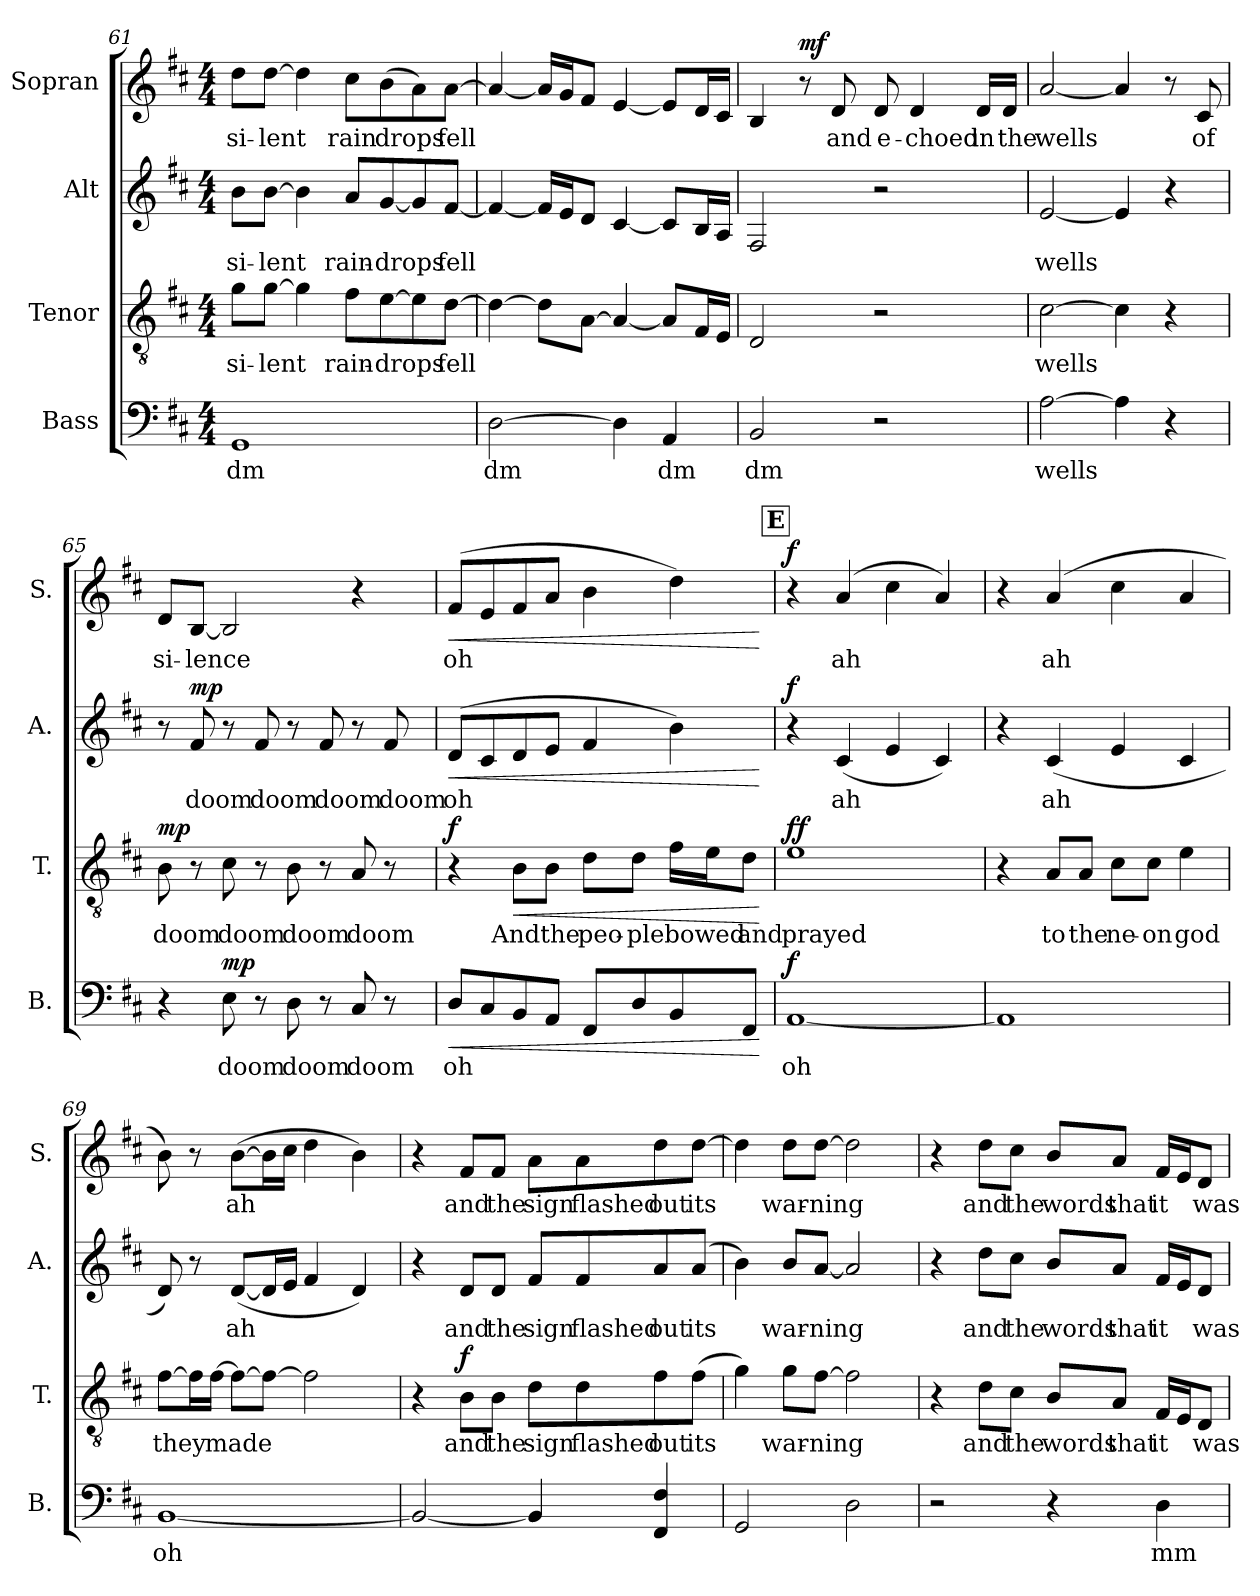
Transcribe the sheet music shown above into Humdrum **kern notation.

**kern	**text	**dynam	**kern	**text	**dynam	**kern	**text	**dynam	**kern	**text	**dynam
*part4	*part4	*part4	*part3	*part3	*part3	*part2	*part2	*part2	*part1	*part1	*part1
*staff4	*staff4	*staff4	*staff3	*staff3	*staff3	*staff2	*staff2	*staff2	*staff1	*staff1	*staff1
*I"Bass	*	*	*I"Tenor	*	*	*I"Alt	*	*	*I"Sopran	*	*
*I'B.	*	*	*I'T.	*	*	*I'A.	*	*	*I'S.	*	*
*clefF4	*	*	*clefGv2	*	*	*clefG2	*	*	*clefG2	*	*
*k[f#c#]	*	*	*k[f#c#]	*	*	*k[f#c#]	*	*	*k[f#c#]	*	*
*M4/4	*	*	*M4/4	*	*	*M4/4	*	*	*M4/4	*	*
=61	=61	=61	=61	=61	=61	=61	=61	=61	=61	=61	=61
!	!LO:LY:b	!	!	!LO:LY:b	!	!	!LO:LY:b	!	!	!LO:LY:b	!
1GG	dm	.	8g\L	si-	.	8b\L	si-	.	8dd\L	si-	.
!	!	!	!	!LO:LY:b	!	!	!LO:LY:b	!	!	!LO:LY:b	!
.	.	.	[8g\J	-lent	.	[8b\J	-lent	.	[8dd\J	-lent	.
.	.	.	4g\]	.	.	4b\]	.	.	4dd\]	.	.
!	!	!	!	!LO:LY:b	!	!	!LO:LY:b	!	!	!LO:LY:b	!
.	.	.	8f#\L	rain-	.	8a/L	rain-	.	8cc#\L	rain	.
!	!	!	!	!LO:LY:b	!	!	!LO:LY:b	!	!	!LO:LY:b	!
.	.	.	[8e\	-drops	.	[8g/	-drops	.	(8b\	drops	.
.	.	.	8e\]	.	.	8g/]	.	.	8a\)	.	.
!	!	!	!	!LO:LY:b	!	!	!LO:LY:b	!	!	!LO:LY:b	!
.	.	.	[8d\J	fell	.	[8f#/J	fell	.	[8a\J	fell	.
=62	=62	=62	=62	=62	=62	=62	=62	=62	=62	=62	=62
!	!LO:LY:b	!	!	!	!	!	!	!	!	!	!
[2D\	dm	.	4d\_	.	.	4f#/_	.	.	4a/_	.	.
.	.	.	8d\L]	.	.	16f#/LL]	.	.	16a/LL]	.	.
.	.	.	.	.	.	16e/J	.	.	16g/J	.	.
.	.	.	[8A\J	.	.	8d/J	.	.	8f#/J	.	.
4D\]	.	.	4A/_	.	.	[4c#/	.	.	[4e/	.	.
!	!LO:LY:b	!	!	!	!	!	!	!	!	!	!
4AA/	dm	.	8A/L]	.	.	8c#/L]	.	.	8e/L]	.	.
.	.	.	16F#/L	.	.	16B/L	.	.	16d/L	.	.
.	.	.	16E/JJ	.	.	16A/JJ	.	.	16c#/JJ	.	.
=63	=63	=63	=63	=63	=63	=63	=63	=63	=63	=63	=63
!	!LO:LY:b	!	!	!	!	!	!	!	!	!	!
2BB/	dm	.	2D/	.	.	2F#/	.	.	4B/	.	.
!	!	!	!	!	!	!	!	!	!	!	!LO:DY:a
.	.	.	.	.	.	.	.	.	8r	.	mf
!	!	!	!	!	!	!	!	!	!	!LO:LY:b	!
.	.	.	.	.	.	.	.	.	8d/	and	.
!	!	!	!	!	!	!	!	!	!	!LO:LY:b	!
2r	.	.	2r	.	.	2r	.	.	8d/	e-	.
!	!	!	!	!	!	!	!	!	!	!LO:LY:b	!
.	.	.	.	.	.	.	.	.	4d/	-choed	.
!	!	!	!	!	!	!	!	!	!	!LO:LY:b	!
.	.	.	.	.	.	.	.	.	16d/LL	in	.
!	!	!	!	!	!	!	!	!	!	!LO:LY:b	!
.	.	.	.	.	.	.	.	.	16d/JJ	the	.
=64	=64	=64	=64	=64	=64	=64	=64	=64	=64	=64	=64
!	!LO:LY:b	!	!	!LO:LY:b	!	!	!LO:LY:b	!	!	!LO:LY:b	!
[2A\	wells	.	[2c#\	wells	.	[2e/	wells	.	[2a/	wells	.
4A\]	.	.	4c#\]	.	.	4e/]	.	.	4a/]	.	.
4r	.	.	4r	.	.	4r	.	.	8r	.	.
!	!	!	!	!	!	!	!	!	!	!LO:LY:b	!
.	.	.	.	.	.	.	.	.	8c#/	of	.
=65	=65	=65	=65	=65	=65	=65	=65	=65	=65	=65	=65
!	!	!	!	!LO:LY:b	!LO:DY:a	!	!	!	!	!LO:LY:b	!
4r	.	.	8B\	doom	mp	8r	.	.	8d/L	si-	.
!	!	!	!	!	!	!	!LO:LY:b	!LO:DY:a	!	!LO:LY:b	!
.	.	.	8r	.	.	8f#/	doom	mp	[8B/J	-lence	.
!	!LO:LY:b	!LO:DY:a	!	!LO:LY:b	!	!	!	!	!	!	!
8E\	doom	mp	8c#\	doom	.	8r	.	.	2B/]	.	.
!	!	!	!	!	!	!	!LO:LY:b	!	!	!	!
8r	.	.	8r	.	.	8f#/	doom	.	.	.	.
!	!LO:LY:b	!	!	!LO:LY:b	!	!	!	!	!	!	!
8D\	doom	.	8B\	doom	.	8r	.	.	.	.	.
!	!	!	!	!	!	!	!LO:LY:b	!	!	!	!
8r	.	.	8r	.	.	8f#/	doom	.	.	.	.
!	!LO:LY:b	!	!	!LO:LY:b	!	!	!	!	!	!	!
8C#/	doom	.	8A/	doom	.	8r	.	.	4r	.	.
!	!	!	!	!	!	!	!LO:LY:b	!	!	!	!
8r	.	.	8r	.	.	8f#/	doom	.	.	.	.
=66	=66	=66	=66	=66	=66	=66	=66	=66	=66	=66	=66
!	!LO:LY:b	!LO:HP:b	!	!	!LO:DY:a	!	!LO:LY:b	!LO:HP:b	!	!LO:LY:b	!LO:HP:b
8D/L	oh	<	4r	.	f	(8d/L	oh	<	(8f#/L	oh	<
8C#/	.	.	.	.	.	8c#/	.	.	8e/	.	.
!	!	!	!	!LO:LY:b	!LO:HP:b	!	!	!	!	!	!
8BB/	.	.	8B\L	And	<	8d/	.	.	8f#/	.	.
!	!	!	!	!LO:LY:b	!	!	!	!	!	!	!
8AA/J	.	.	8B\J	the	.	8e/J	.	.	8a/J	.	.
!	!	!	!	!LO:LY:b	!	!	!	!	!	!	!
8FF#/L	.	.	8d\L	peo-	.	4f#/	.	.	4b\	.	.
!	!	!	!	!LO:LY:b	!	!	!	!	!	!	!
8D/	.	.	8d\J	-ple	.	.	.	.	.	.	.
!	!	!	!	!LO:LY:b	!	!	!	!	!	!	!
8BB/	.	.	16f#\LL	bowed	.	4b\)	.	.	4dd\)	.	.
.	.	.	16e\J	.	.	.	.	.	.	.	.
!	!	!	!	!LO:LY:b	!	!	!	!	!	!	!
8FF#/J	.	.	8d\J	and	.	.	.	.	.	.	.
.	.	[	.	.	[	.	.	[	.	.	[
!!LO:REH:place=s1:a:B:fs=14:t=E
=67	=67	=67	=67	=67	=67	=67	=67	=67	=67	=67	=67
!	!LO:LY:b	!LO:DY:a	!	!LO:LY:b	!LO:DY:a	!	!	!LO:DY:a	!	!	!LO:DY:a
[1AA	oh	f	1e	prayed	ff	4r	.	f	4r	.	f
!	!	!	!	!	!	!	!LO:LY:b	!	!	!LO:LY:b	!
.	.	.	.	.	.	(4c#/	ah	.	(4a/	ah	.
.	.	.	.	.	.	4e/	.	.	4cc#\	.	.
.	.	.	.	.	.	4c#/)	.	.	4a/)	.	.
=68	=68	=68	=68	=68	=68	=68	=68	=68	=68	=68	=68
1AA]	.	.	4r	.	.	4r	.	.	4r	.	.
!	!	!	!	!LO:LY:b	!	!	!LO:LY:b	!	!	!LO:LY:b	!
.	.	.	8A/L	to	.	(4c#/	ah	.	(4a/	ah	.
!	!	!	!	!LO:LY:b	!	!	!	!	!	!	!
.	.	.	8A/J	the	.	.	.	.	.	.	.
!	!	!	!	!LO:LY:b	!	!	!	!	!	!	!
.	.	.	8c#\L	ne-	.	4e/	.	.	4cc#\	.	.
!	!	!	!	!LO:LY:b	!	!	!	!	!	!	!
.	.	.	8c#\J	-on	.	.	.	.	.	.	.
!	!	!	!	!LO:LY:b	!	!	!	!	!	!	!
.	.	.	4e\	god	.	4c#/	.	.	4a/	.	.
=69	=69	=69	=69	=69	=69	=69	=69	=69	=69	=69	=69
!	!LO:LY:b	!	!	!LO:LY:b	!	!	!	!	!	!	!
[1BB	oh	.	[8f#\L	they	.	8d/)	.	.	8b\)	.	.
.	.	.	16f#\L]	.	.	8r	.	.	8r	.	.
!	!	!	!	!LO:LY:b	!	!	!	!	!	!	!
.	.	.	[16f#\JJ	made	.	.	.	.	.	.	.
!	!	!	!	!	!	!	!LO:LY:b	!	!	!LO:LY:b	!
.	.	.	8f#\L_	.	.	([8d/L	ah	.	([8b\L	ah	.
.	.	.	8f#\J_	.	.	16d/L]	.	.	16b\L]	.	.
.	.	.	.	.	.	16e/JJ	.	.	16cc#\JJ	.	.
.	.	.	2f#\]	.	.	4f#/	.	.	4dd\	.	.
.	.	.	.	.	.	4d/)	.	.	4b\)	.	.
=70	=70	=70	=70	=70	=70	=70	=70	=70	=70	=70	=70
2BB/_	.	.	4r	.	.	4r	.	.	4r	.	.
!	!	!	!	!LO:LY:b	!LO:DY:b	!	!LO:LY:b	!	!	!LO:LY:b	!
.	.	.	8B\L	and	f	8d/L	and	.	8f#/L	and	.
!	!	!	!	!LO:LY:b	!	!	!LO:LY:b	!	!	!LO:LY:b	!
.	.	.	8B\J	the	.	8d/J	the	.	8f#/J	the	.
!	!	!	!	!LO:LY:b	!	!	!LO:LY:b	!	!	!LO:LY:b	!
4BB/]	.	.	8d\L	sign	.	8f#/L	sign	.	8a\L	sign	.
!	!	!	!	!LO:LY:b	!	!	!LO:LY:b	!	!	!LO:LY:b	!
.	.	.	8d\	flashed	.	8f#/	flashed	.	8a\	flashed	.
!	!	!	!	!LO:LY:b	!	!	!LO:LY:b	!	!	!LO:LY:b	!
4FF#/ 4F#/	.	.	8f#\	out	.	8a/	out	.	8dd\	out	.
!	!	!	!	!LO:LY:b	!	!	!LO:LY:b	!	!	!LO:LY:b	!
.	.	.	(8f#\J	its	.	(>8a/J	its	.	[8dd\J	its	.
=71	=71	=71	=71	=71	=71	=71	=71	=71	=71	=71	=71
2GG/	.	.	4g\)	.	.	4b\)	.	.	4dd\]	.	.
!	!	!	!	!LO:LY:b	!	!	!LO:LY:b	!	!	!LO:LY:b	!
.	.	.	8g\L	war-	.	8b/L	war-	.	8dd\L	war-	.
!	!	!	!	!LO:LY:b	!	!	!LO:LY:b	!	!	!LO:LY:b	!
.	.	.	[8f#\J	-ning	.	[8a/J	-ning	.	[8dd\J	-ning	.
2D\	.	.	2f#\]	.	.	2a/]	.	.	2dd\]	.	.
=72	=72	=72	=72	=72	=72	=72	=72	=72	=72	=72	=72
2r	.	.	4r	.	.	4r	.	.	4r	.	.
!	!	!	!	!LO:LY:b	!	!	!LO:LY:b	!	!	!LO:LY:b	!
.	.	.	8d\L	and	.	8dd\L	and	.	8dd\L	and	.
!	!	!	!	!LO:LY:b	!	!	!LO:LY:b	!	!	!LO:LY:b	!
.	.	.	8c#\J	the	.	8cc#\J	the	.	8cc#\J	the	.
!	!	!	!	!LO:LY:b	!	!	!LO:LY:b	!	!	!LO:LY:b	!
4r	.	.	8B/L	words	.	8b/L	words	.	8b/L	words	.
!	!	!	!	!LO:LY:b	!	!	!LO:LY:b	!	!	!LO:LY:b	!
.	.	.	8A/J	that	.	8a/J	that	.	8a/J	that	.
!	!LO:LY:b	!	!	!LO:LY:b	!	!	!LO:LY:b	!	!	!LO:LY:b	!
4D\	mm	.	16F#/LL	it	.	16f#/LL	it	.	16f#/LL	it	.
.	.	.	16E/J	.	.	16e/J	.	.	16e/J	.	.
!	!	!	!	!LO:LY:b	!	!	!LO:LY:b	!	!	!LO:LY:b	!
.	.	.	8D/J	was	.	8d/J	was	.	8d/J	was	.
=	=	=	=	=	=	=	=	=	=	=	=
*-	*-	*-	*-	*-	*-	*-	*-	*-	*-	*-	*-
